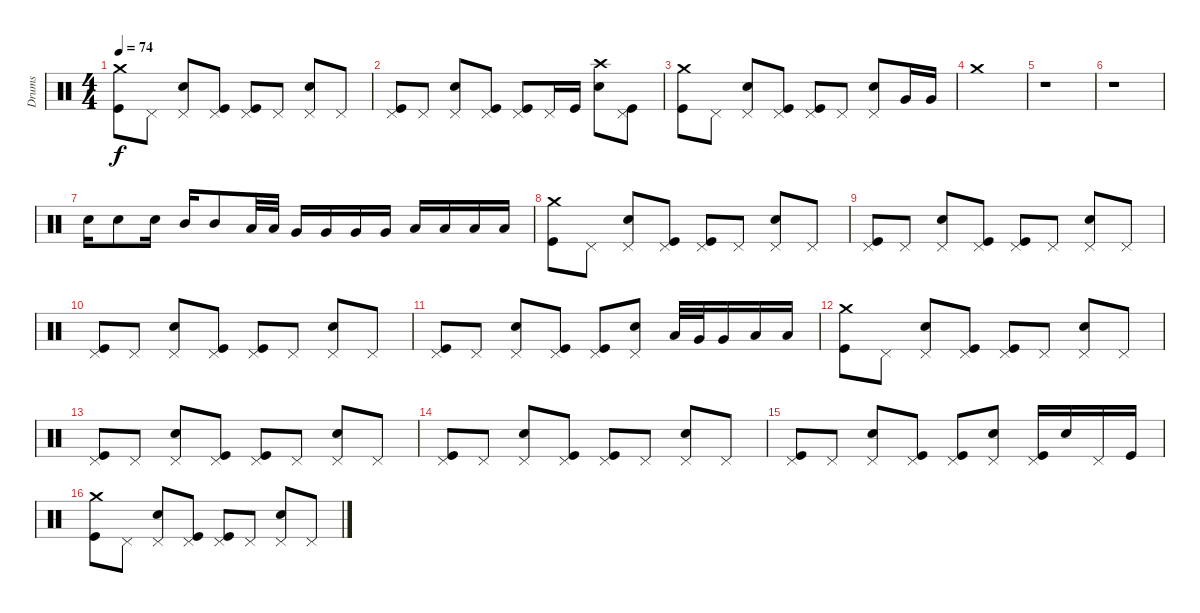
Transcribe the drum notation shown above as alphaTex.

\track ("Drums" "Drums") {instrument percussion}
\staff {score}
\articulation defaults
\ts (4 4)
\tempo 74
\clef neutral
\ks c
("Crash medium (hit)" "Kick (hit)").8{dy f} "Pedal Hi-Hat (hit)".8 ("Pedal Hi-Hat (hit)" "Snare (hit) 2").8 ("Pedal Hi-Hat (hit)" "Kick (hit)").8 ("Pedal Hi-Hat (hit)" "Kick (hit)").8 "Pedal Hi-Hat (hit)".8 ("Pedal Hi-Hat (hit)" "Snare (hit) 2").8 "Pedal Hi-Hat (hit)".8 |
("Pedal Hi-Hat (hit)" "Kick (hit)").8 "Pedal Hi-Hat (hit)".8 ("Pedal Hi-Hat (hit)" "Snare (hit) 2").8 ("Pedal Hi-Hat (hit)" "Kick (hit)").8 ("Pedal Hi-Hat (hit)" "Kick (hit)").8 "Pedal Hi-Hat (hit)".16 "Kick (hit)".16 ("Crash high (hit)" "Snare (hit) 2").8 ("Pedal Hi-Hat (hit)" "Kick (hit)").8 |
("Crash medium (hit)" "Kick (hit)").8 "Pedal Hi-Hat (hit)".8 ("Pedal Hi-Hat (hit)" "Snare (hit) 2").8 ("Pedal Hi-Hat (hit)" "Kick (hit)").8 ("Pedal Hi-Hat (hit)" "Kick (hit)").8 "Pedal Hi-Hat (hit)".8 ("Pedal Hi-Hat (hit)" "Snare (hit) 2").8 "Very Low Tom (hit)".16 "Very Low Tom (hit)".16 |
"Crash medium (hit)".1 |
r.1 |
r.1 |
"Snare (hit) 2".16 "Snare (hit) 2".8 "Snare (hit) 2".16 "Mid Tom (hit)".16 "Mid Tom (hit)".8 "Low Tom (hit)".32 "Low Tom (hit)".32 "Very Low Tom (hit)".16 "Very Low Tom (hit)".16 "Very Low Tom (hit)".16 "Very Low Tom (hit)".16 "Low Floor Tom (hit)".16 "Low Floor Tom (hit)".16 "Low Floor Tom (hit)".16 "Low Floor Tom (hit)".16 |
("Crash medium (hit)" "Kick (hit)").8 "Pedal Hi-Hat (hit)".8 ("Pedal Hi-Hat (hit)" "Snare (hit) 2").8 ("Pedal Hi-Hat (hit)" "Kick (hit)").8 ("Pedal Hi-Hat (hit)" "Kick (hit)").8 "Pedal Hi-Hat (hit)".8 ("Pedal Hi-Hat (hit)" "Snare (hit) 2").8 "Pedal Hi-Hat (hit)".8 |
("Pedal Hi-Hat (hit)" "Kick (hit)").8 "Pedal Hi-Hat (hit)".8 ("Pedal Hi-Hat (hit)" "Snare (hit) 2").8 ("Pedal Hi-Hat (hit)" "Kick (hit)").8 ("Pedal Hi-Hat (hit)" "Kick (hit)").8 "Pedal Hi-Hat (hit)".8 ("Pedal Hi-Hat (hit)" "Snare (hit) 2").8 "Pedal Hi-Hat (hit)".8 |
("Pedal Hi-Hat (hit)" "Kick (hit)").8 "Pedal Hi-Hat (hit)".8 ("Pedal Hi-Hat (hit)" "Snare (hit) 2").8 ("Pedal Hi-Hat (hit)" "Kick (hit)").8 ("Pedal Hi-Hat (hit)" "Kick (hit)").8 "Pedal Hi-Hat (hit)".8 ("Pedal Hi-Hat (hit)" "Snare (hit) 2").8 "Pedal Hi-Hat (hit)".8 |
("Pedal Hi-Hat (hit)" "Kick (hit)").8 "Pedal Hi-Hat (hit)".8 ("Pedal Hi-Hat (hit)" "Snare (hit) 2").8 ("Pedal Hi-Hat (hit)" "Kick (hit)").8 ("Pedal Hi-Hat (hit)" "Kick (hit)").8 ("Pedal Hi-Hat (hit)" "Snare (hit) 2").8 "Low Tom (hit)".32 "Very Low Tom (hit)".32 "Very Low Tom (hit)".16 "Low Floor Tom (hit)".16 "Low Floor Tom (hit)".16 |
("Crash medium (hit)" "Kick (hit)").8 "Pedal Hi-Hat (hit)".8 ("Pedal Hi-Hat (hit)" "Snare (hit) 2").8 ("Pedal Hi-Hat (hit)" "Kick (hit)").8 ("Pedal Hi-Hat (hit)" "Kick (hit)").8 "Pedal Hi-Hat (hit)".8 ("Pedal Hi-Hat (hit)" "Snare (hit) 2").8 "Pedal Hi-Hat (hit)".8 |
("Pedal Hi-Hat (hit)" "Kick (hit)").8 "Pedal Hi-Hat (hit)".8 ("Pedal Hi-Hat (hit)" "Snare (hit) 2").8 ("Pedal Hi-Hat (hit)" "Kick (hit)").8 ("Pedal Hi-Hat (hit)" "Kick (hit)").8 "Pedal Hi-Hat (hit)".8 ("Pedal Hi-Hat (hit)" "Snare (hit) 2").8 "Pedal Hi-Hat (hit)".8 |
("Pedal Hi-Hat (hit)" "Kick (hit)").8 "Pedal Hi-Hat (hit)".8 ("Pedal Hi-Hat (hit)" "Snare (hit) 2").8 ("Pedal Hi-Hat (hit)" "Kick (hit)").8 ("Pedal Hi-Hat (hit)" "Kick (hit)").8 "Pedal Hi-Hat (hit)".8 ("Pedal Hi-Hat (hit)" "Snare (hit) 2").8 "Pedal Hi-Hat (hit)".8 |
("Pedal Hi-Hat (hit)" "Kick (hit)").8 "Pedal Hi-Hat (hit)".8 ("Pedal Hi-Hat (hit)" "Snare (hit) 2").8 ("Pedal Hi-Hat (hit)" "Kick (hit)").8 ("Pedal Hi-Hat (hit)" "Kick (hit)").8 ("Pedal Hi-Hat (hit)" "Snare (hit) 2").8 ("Pedal Hi-Hat (hit)" "Kick (hit)").16 "Snare (hit) 2".16 "Pedal Hi-Hat (hit)".16 "Kick (hit)".16 |
("Crash medium (hit)" "Kick (hit)").8 "Pedal Hi-Hat (hit)".8 ("Pedal Hi-Hat (hit)" "Snare (hit) 2").8 ("Pedal Hi-Hat (hit)" "Kick (hit)").8 ("Pedal Hi-Hat (hit)" "Kick (hit)").8 "Pedal Hi-Hat (hit)".8 ("Pedal Hi-Hat (hit)" "Snare (hit) 2").8 "Pedal Hi-Hat (hit)".8
